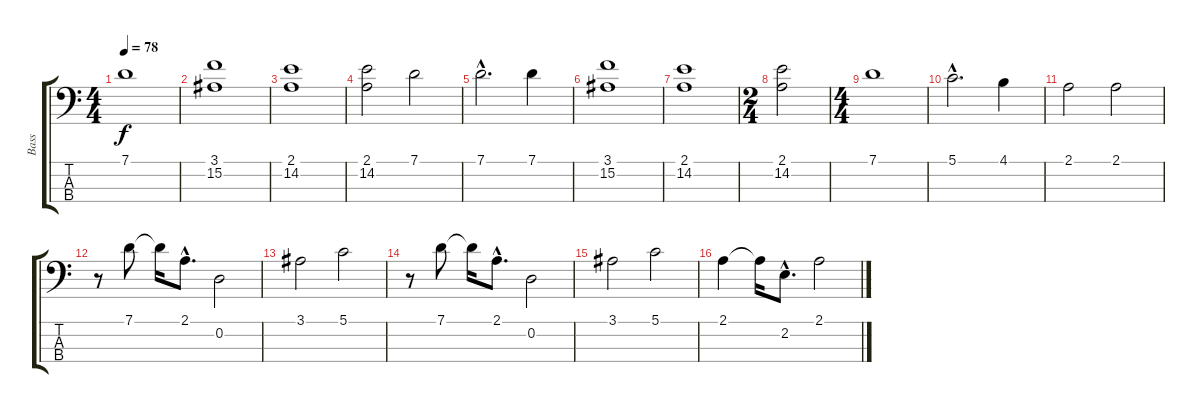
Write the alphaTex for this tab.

\track ("Bass" "Bass") {instrument contrabass}
\staff {score tabs}
\tuning (G2 D2 A1 E1) {hide}
\ts (4 4)
\tempo 78
\clef f4
\ks c
7.1.1{dy f} |
(3.1 15.2).1 |
(2.1 14.2).1 |
(2.1 14.2).2 7.1.2 |
7.1{hac}.2{d} 7.1.4 |
(3.1 15.2).1 |
(2.1 14.2).1 |
\ts (2 4)
(2.1 14.2).2 |
\ts (4 4)
7.1.1 |
5.1{hac}.2{d} 4.1.4 |
2.1.2 2.1.2 |
r.8 7.1.8 7.1{t}.16 2.1{hac}.8{d} 0.2.2 |
3.1.2 5.1.2 |
r.8 7.1.8 7.1{t}.16 2.1{hac}.8{d} 0.2.2 |
3.1.2 5.1.2 |
2.1.4 2.1{t}.16 2.2{hac}.8{d} 2.1.2
